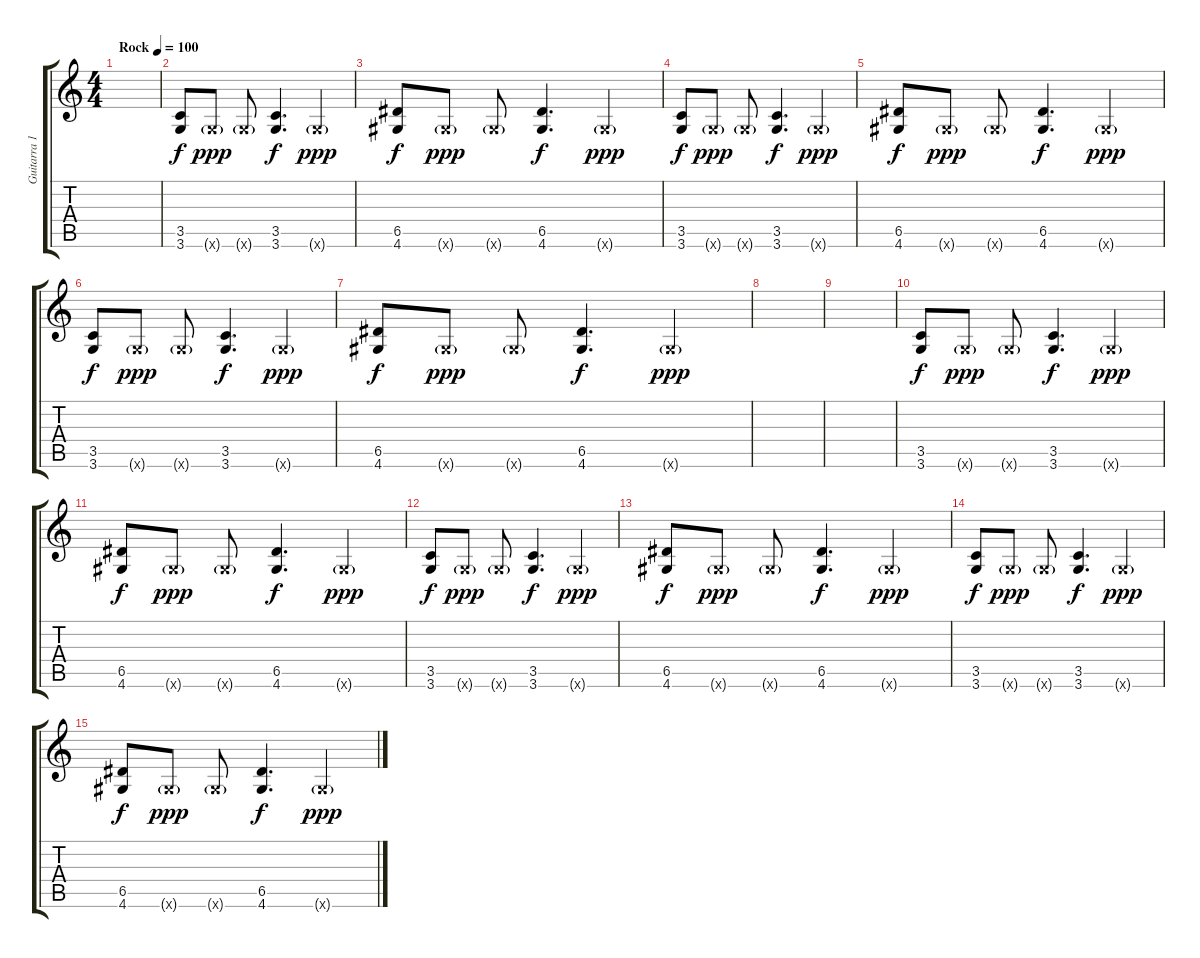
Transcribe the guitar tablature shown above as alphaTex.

\track ("Guitarra 1" "Guitarra 1") {instrument distortionguitar}
\staff {score tabs}
\tuning (E4 B3 G3 D3 A2 E2) {hide}
\ts (4 4)
\tempo (100 "Rock")
\clef g2
\ks c
|
(3.5 3.6).8 3.6{g x}.8{dy ppp} 3.6{g x}.8 (3.5 3.6).4{d dy f} 3.6{g x}.4{dy ppp} |
(6.5 4.6).8{dy f} 4.6{g x}.8{dy ppp} 4.6{g x}.8 (6.5 4.6).4{d dy f} 4.6{g x}.4{dy ppp} |
(3.5 3.6).8{dy f} 3.6{g x}.8{dy ppp} 3.6{g x}.8 (3.5 3.6).4{d dy f} 3.6{g x}.4{dy ppp} |
(6.5 4.6).8{dy f} 4.6{g x}.8{dy ppp} 4.6{g x}.8 (6.5 4.6).4{d dy f} 4.6{g x}.4{dy ppp} |
(3.5 3.6).8{dy f} 3.6{g x}.8{dy ppp} 3.6{g x}.8 (3.5 3.6).4{d dy f} 3.6{g x}.4{dy ppp} |
(6.5 4.6).8{dy f} 4.6{g x}.8{dy ppp} 4.6{g x}.8 (6.5 4.6).4{d dy f} 4.6{g x}.4{dy ppp} |
|
|
(3.5 3.6).8{dy f} 3.6{g x}.8{dy ppp} 3.6{g x}.8 (3.5 3.6).4{d dy f} 3.6{g x}.4{dy ppp} |
(6.5 4.6).8{dy f} 4.6{g x}.8{dy ppp} 4.6{g x}.8 (6.5 4.6).4{d dy f} 4.6{g x}.4{dy ppp} |
(3.5 3.6).8{dy f} 3.6{g x}.8{dy ppp} 3.6{g x}.8 (3.5 3.6).4{d dy f} 3.6{g x}.4{dy ppp} |
(6.5 4.6).8{dy f} 4.6{g x}.8{dy ppp} 4.6{g x}.8 (6.5 4.6).4{d dy f} 4.6{g x}.4{dy ppp} |
(3.5 3.6).8{dy f} 3.6{g x}.8{dy ppp} 3.6{g x}.8 (3.5 3.6).4{d dy f} 3.6{g x}.4{dy ppp} |
(6.5 4.6).8{dy f} 4.6{g x}.8{dy ppp} 4.6{g x}.8 (6.5 4.6).4{d dy f} 4.6{g x}.4{dy ppp}
